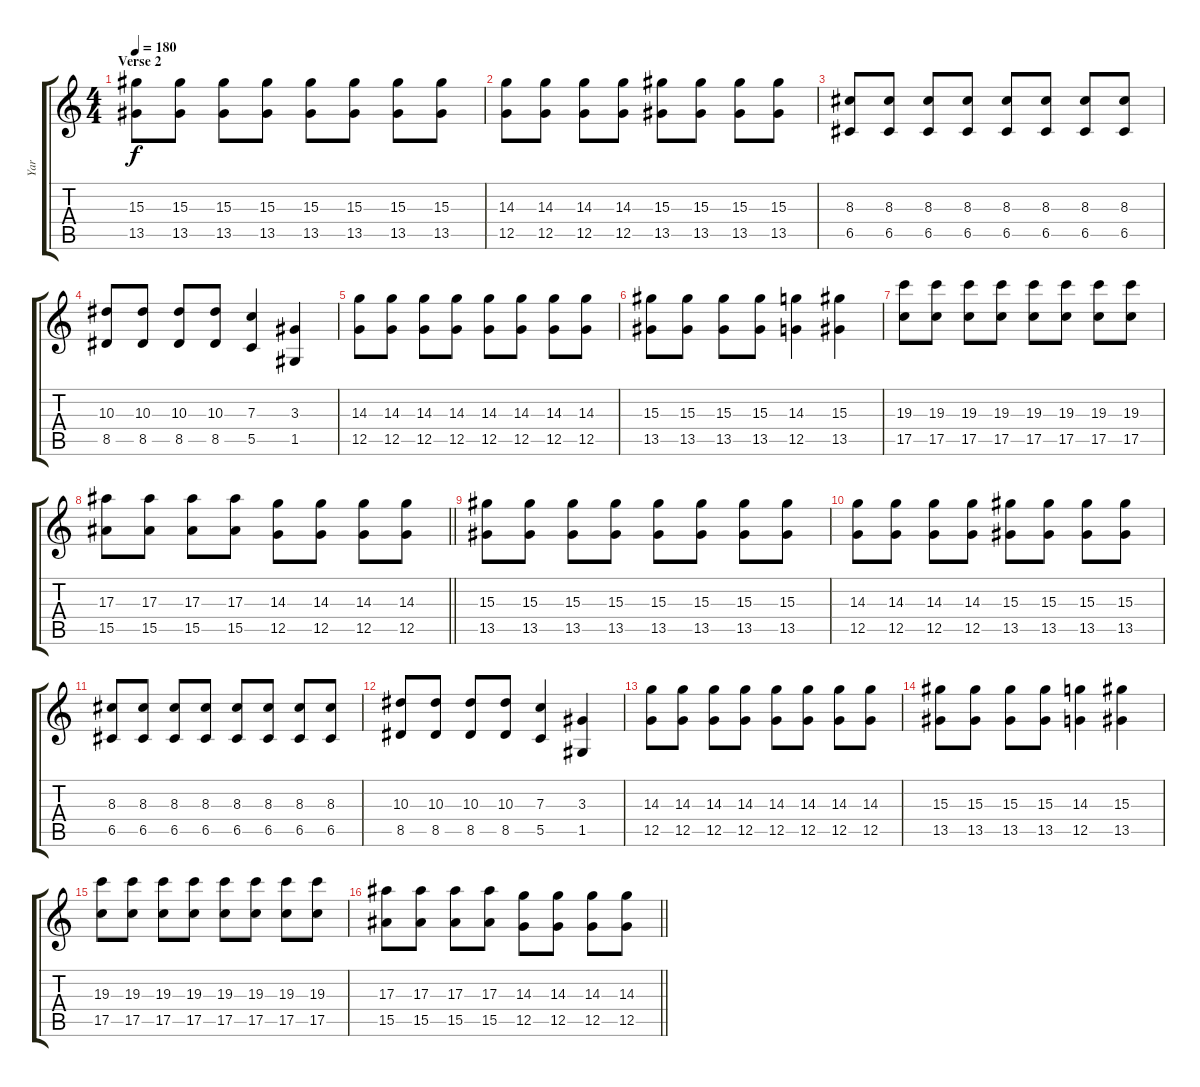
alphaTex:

\track ("Yar" "Yar") {instrument distortionguitar}
\staff {score tabs}
\tuning (D4 A3 F3 C3 G2 C2) {hide}
\ts (4 4)
\section ("" "Verse 2")
\tempo 180
\clef g2
\ks c
(15.3 13.5).8{dy f} (15.3 13.5).8 (15.3 13.5).8 (15.3 13.5).8 (15.3 13.5).8 (15.3 13.5).8 (15.3 13.5).8 (15.3 13.5).8 |
(14.3 12.5).8 (14.3 12.5).8 (14.3 12.5).8 (14.3 12.5).8 (15.3 13.5).8 (15.3 13.5).8 (15.3 13.5).8 (15.3 13.5).8 |
(8.3 6.5).8 (8.3 6.5).8 (8.3 6.5).8 (8.3 6.5).8 (8.3 6.5).8 (8.3 6.5).8 (8.3 6.5).8 (8.3 6.5).8 |
(10.3 8.5).8 (10.3 8.5).8 (10.3 8.5).8 (10.3 8.5).8 (7.3 5.5).4 (3.3 1.5).4 |
(14.3 12.5).8 (14.3 12.5).8 (14.3 12.5).8 (14.3 12.5).8 (14.3 12.5).8 (14.3 12.5).8 (14.3 12.5).8 (14.3 12.5).8 |
(15.3 13.5).8 (15.3 13.5).8 (15.3 13.5).8 (15.3 13.5).8 (14.3 12.5).4 (15.3 13.5).4 |
(19.3 17.5).8 (19.3 17.5).8 (19.3 17.5).8 (19.3 17.5).8 (19.3 17.5).8 (19.3 17.5).8 (19.3 17.5).8 (19.3 17.5).8 |
\barLineRight lightlight
(17.3 15.5).8 (17.3 15.5).8 (17.3 15.5).8 (17.3 15.5).8 (14.3 12.5).8 (14.3 12.5).8 (14.3 12.5).8 (14.3 12.5).8 |
(15.3 13.5).8 (15.3 13.5).8 (15.3 13.5).8 (15.3 13.5).8 (15.3 13.5).8 (15.3 13.5).8 (15.3 13.5).8 (15.3 13.5).8 |
(14.3 12.5).8 (14.3 12.5).8 (14.3 12.5).8 (14.3 12.5).8 (15.3 13.5).8 (15.3 13.5).8 (15.3 13.5).8 (15.3 13.5).8 |
(8.3 6.5).8 (8.3 6.5).8 (8.3 6.5).8 (8.3 6.5).8 (8.3 6.5).8 (8.3 6.5).8 (8.3 6.5).8 (8.3 6.5).8 |
(10.3 8.5).8 (10.3 8.5).8 (10.3 8.5).8 (10.3 8.5).8 (7.3 5.5).4 (3.3 1.5).4 |
(14.3 12.5).8 (14.3 12.5).8 (14.3 12.5).8 (14.3 12.5).8 (14.3 12.5).8 (14.3 12.5).8 (14.3 12.5).8 (14.3 12.5).8 |
(15.3 13.5).8 (15.3 13.5).8 (15.3 13.5).8 (15.3 13.5).8 (14.3 12.5).4 (15.3 13.5).4 |
(19.3 17.5).8 (19.3 17.5).8 (19.3 17.5).8 (19.3 17.5).8 (19.3 17.5).8 (19.3 17.5).8 (19.3 17.5).8 (19.3 17.5).8 |
\barLineRight lightlight
(17.3 15.5).8 (17.3 15.5).8 (17.3 15.5).8 (17.3 15.5).8 (14.3 12.5).8 (14.3 12.5).8 (14.3 12.5).8 (14.3 12.5).8
